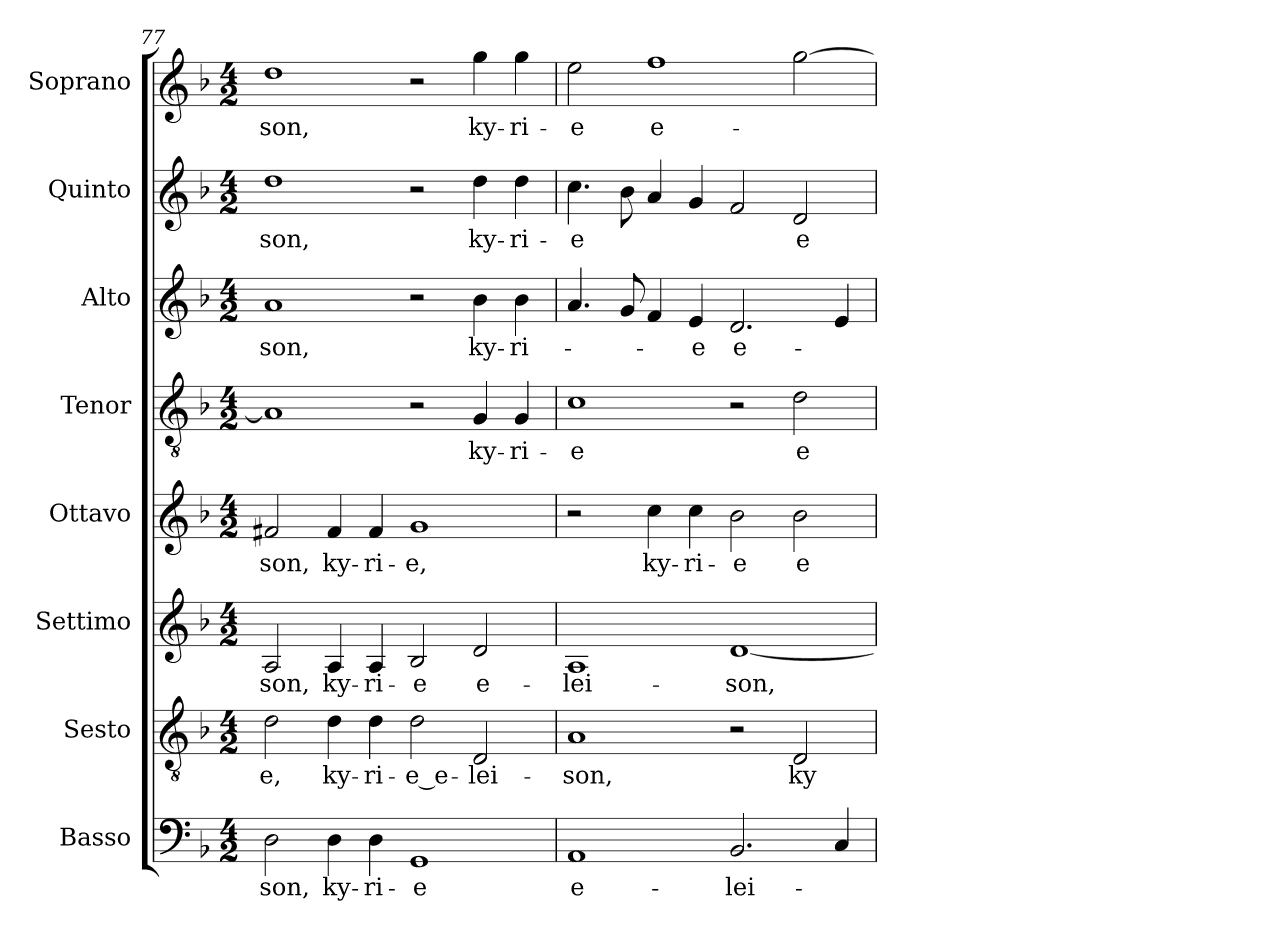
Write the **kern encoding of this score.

**kern	**text	**kern	**text	**kern	**text	**kern	**text	**kern	**text	**kern	**text	**kern	**text	**kern	**text
*part8	*part8	*part7	*part7	*part6	*part6	*part5	*part5	*part4	*part4	*part3	*part3	*part2	*part2	*part1	*part1
*staff8	*staff8	*staff7	*staff7	*staff6	*staff6	*staff5	*staff5	*staff4	*staff4	*staff3	*staff3	*staff2	*staff2	*staff1	*staff1
*I"Basso	*	*I"Sesto	*	*I"Settimo	*	*I"Ottavo	*	*I"Tenor	*	*I"Alto	*	*I"Quinto	*	*I"Soprano	*
*I'B.	*	*I'Ss.	*	*I'St.	*	*I'Ot.	*	*I'T.	*	*I'A.	*	*I'Q.	*	*I'S.	*
*clefF4	*	*clefGv2	*	*clefG2	*	*clefG2	*	*clefGv2	*	*clefG2	*	*clefG2	*	*clefG2	*
*	*	*ITrd7c12	*	*	*	*	*	*ITrd7c12	*	*	*	*	*	*	*
*k[b-]	*	*k[b-]	*	*k[b-]	*	*k[b-]	*	*k[b-]	*	*k[b-]	*	*k[b-]	*	*k[b-]	*
*F:	*	*F:	*	*F:	*	*F:	*	*F:	*	*F:	*	*F:	*	*F:	*
*M4/2	*	*M4/2	*	*M4/2	*	*M4/2	*	*M4/2	*	*M4/2	*	*M4/2	*	*M4/2	*
=77	=77	=77	=77	=77	=77	=77	=77	=77	=77	=77	=77	=77	=77	=77	=77
!	!LO:LY:b:color=#000000	!	!	!	!	!	!	!	!	!	!	!	!	!	!
!	!	!	!LO:LY:b:color=#000000	!	!	!	!	!	!	!	!	!	!	!	!
!	!	!	!	!	!LO:LY:b:color=#000000	!	!	!	!	!	!	!	!	!	!
!	!	!	!	!	!	!	!LO:LY:b:color=#000000	!	!	!	!	!	!	!	!
!	!	!	!	!	!	!	!	!	!	!	!LO:LY:b:color=#000000	!	!	!	!
!	!	!	!	!	!	!	!	!	!	!	!	!	!LO:LY:b:color=#000000	!	!
!	!	!	!	!	!	!	!	!	!	!	!	!	!	!	!LO:LY:b:color=#000000
2Di\	-son,	2Di\	-e,	2Ai/	-son,	2f#Xi/	-son,	1AAi]	.	1ai	-son,	1ddi	-son,	1ddi	-son,
!	!LO:LY:b:color=#000000	!	!	!	!	!	!	!	!	!	!	!	!	!	!
!	!	!	!LO:LY:b:color=#000000	!	!	!	!	!	!	!	!	!	!	!	!
!	!	!	!	!	!LO:LY:b:color=#000000	!	!	!	!	!	!	!	!	!	!
!	!	!	!	!	!	!	!LO:LY:b:color=#000000	!	!	!	!	!	!	!	!
4Di\	ky-	4Di\	ky-	4Ai/	ky-	4f#i/	ky-	.	.	.	.	.	.	.	.
!	!LO:LY:b:color=#000000	!	!	!	!	!	!	!	!	!	!	!	!	!	!
!	!	!	!LO:LY:b:color=#000000	!	!	!	!	!	!	!	!	!	!	!	!
!	!	!	!	!	!LO:LY:b:color=#000000	!	!	!	!	!	!	!	!	!	!
!	!	!	!	!	!	!	!LO:LY:b:color=#000000	!	!	!	!	!	!	!	!
4Di\	-ri-	4Di\	-ri-	4Ai/	-ri-	4f#i/	-ri-	.	.	.	.	.	.	.	.
!	!LO:LY:b:color=#000000	!	!	!	!	!	!	!	!	!	!	!	!	!	!
!	!	!	!LO:LY:b:color=#000000	!	!	!	!	!	!	!	!	!	!	!	!
!	!	!	!	!	!LO:LY:b:color=#000000	!	!	!	!	!	!	!	!	!	!
!	!	!	!	!	!	!	!LO:LY:b:color=#000000	!	!	!	!	!	!	!	!
1GGi	-e	2Di\	-e_e-	2B-i/	-e	1gi	-e,	2r	.	2r	.	2r	.	2r	.
!	!	!	!LO:LY:b:color=#000000	!	!	!	!	!	!	!	!	!	!	!	!
!	!	!	!	!	!LO:LY:b:color=#000000	!	!	!	!	!	!	!	!	!	!
!	!	!	!	!	!	!	!	!	!LO:LY:b:color=#000000	!	!	!	!	!	!
!	!	!	!	!	!	!	!	!	!	!	!LO:LY:b:color=#000000	!	!	!	!
!	!	!	!	!	!	!	!	!	!	!	!	!	!LO:LY:b:color=#000000	!	!
!	!	!	!	!	!	!	!	!	!	!	!	!	!	!	!LO:LY:b:color=#000000
.	.	2DDi/	-lei-	2di/	e-	.	.	4GGi/	ky-	4b-i\	ky-	4ddi\	ky-	4ggi\	ky-
!	!	!	!	!	!	!	!	!	!LO:LY:b:color=#000000	!	!	!	!	!	!
!	!	!	!	!	!	!	!	!	!	!	!LO:LY:b:color=#000000	!	!	!	!
!	!	!	!	!	!	!	!	!	!	!	!	!	!LO:LY:b:color=#000000	!	!
!	!	!	!	!	!	!	!	!	!	!	!	!	!	!	!LO:LY:b:color=#000000
.	.	.	.	.	.	.	.	4GGi/	-ri-	4b-i\	-ri-	4ddi\	-ri-	4ggi\	-ri-
=78	=78	=78	=78	=78	=78	=78	=78	=78	=78	=78	=78	=78	=78	=78	=78
!	!LO:LY:b:color=#000000	!	!	!	!	!	!	!	!	!	!	!	!	!	!
!	!	!	!LO:LY:b:color=#000000	!	!	!	!	!	!	!	!	!	!	!	!
!	!	!	!	!	!LO:LY:b:color=#000000	!	!	!	!	!	!	!	!	!	!
!	!	!	!	!	!	!	!	!	!LO:LY:b:color=#000000	!	!	!	!	!	!
!	!	!	!	!	!	!	!	!	!	!	!	!	!LO:LY:b:color=#000000	!	!
!	!	!	!	!	!	!	!	!	!	!	!	!	!	!	!LO:LY:b:color=#000000
1AAi	e-	1AAi	-son,	1Ai	-lei-	2r	.	1Ci	-e	4.ai/	.	4.cci\	-e	2eei\	-e
.	.	.	.	.	.	.	.	.	.	8gi/	.	8b-i\	.	.	.
!	!	!	!	!	!	!	!LO:LY:b:color=#000000	!	!	!	!	!	!	!	!
!	!	!	!	!	!	!	!	!	!	!	!	!	!	!	!LO:LY:b:color=#000000
.	.	.	.	.	.	4cci\	ky-	.	.	4fi/	.	4ai/	.	1ffi	e-
!	!	!	!	!	!	!	!LO:LY:b:color=#000000	!	!	!	!	!	!	!	!
!	!	!	!	!	!	!	!	!	!	!	!LO:LY:b:color=#000000	!	!	!	!
.	.	.	.	.	.	4cci\	-ri-	.	.	4ei/	-e	4gi/	.	.	.
!	!LO:LY:b:color=#000000	!	!	!	!	!	!	!	!	!	!	!	!	!	!
!	!	!	!	!	!LO:LY:b:color=#000000	!	!	!	!	!	!	!	!	!	!
!	!	!	!	!	!	!	!LO:LY:b:color=#000000	!	!	!	!	!	!	!	!
!	!	!	!	!	!	!	!	!	!	!	!LO:LY:b:color=#000000	!	!	!	!
2.BB-i/	-lei-	2r	.	[1di	-son,	2b-i\	-e	2r	.	2.di/	e-	2fi/	.	.	.
!	!	!	!LO:LY:b:color=#000000	!	!	!	!	!	!	!	!	!	!	!	!
!	!	!	!	!	!	!	!LO:LY:b:color=#000000	!	!	!	!	!	!	!	!
!	!	!	!	!	!	!	!	!	!LO:LY:b:color=#000000	!	!	!	!	!	!
!	!	!	!	!	!	!	!	!	!	!	!	!	!LO:LY:b:color=#000000	!	!
.	.	2DDi/	ky-	.	.	2b-i\	e-	2Di\	e-	.	.	2di/	e-	[2ggi\	.
4Ci/	.	.	.	.	.	.	.	.	.	4ei/	.	.	.	.	.
=	=	=	=	=	=	=	=	=	=	=	=	=	=	=	=
*-	*-	*-	*-	*-	*-	*-	*-	*-	*-	*-	*-	*-	*-	*-	*-
